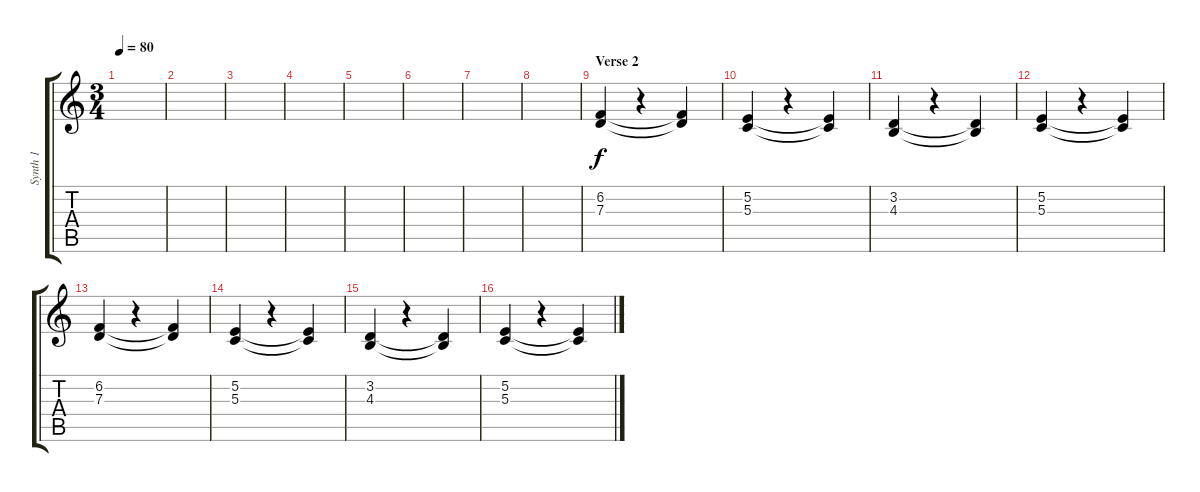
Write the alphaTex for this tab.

\track ("Synth 1" "Synth 1") {instrument stringensemble1}
\staff {score tabs}
\tuning (E4 B3 G3 D3 A2 E2) {hide}
\ts (3 4)
\section ("" "")
\tempo 80
\clef g2
\ks c
|
|
|
|
|
|
|
|
\section ("" "Verse 2")
(6.2 7.3).4 r.4 (6.2{t} 7.3{t}).4 |
(5.2 5.3).4 r.4 (5.2{t} 5.3{t}).4 |
(3.2 4.3).4 r.4 (3.2{t} 4.3{t}).4 |
(5.2 5.3).4 r.4 (5.2{t} 5.3{t}).4 |
(6.2 7.3).4 r.4 (6.2{t} 7.3{t}).4 |
(5.2 5.3).4 r.4 (5.2{t} 5.3{t}).4 |
(3.2 4.3).4 r.4 (3.2{t} 4.3{t}).4 |
(5.2 5.3).4 r.4 (5.2{t} 5.3{t}).4
